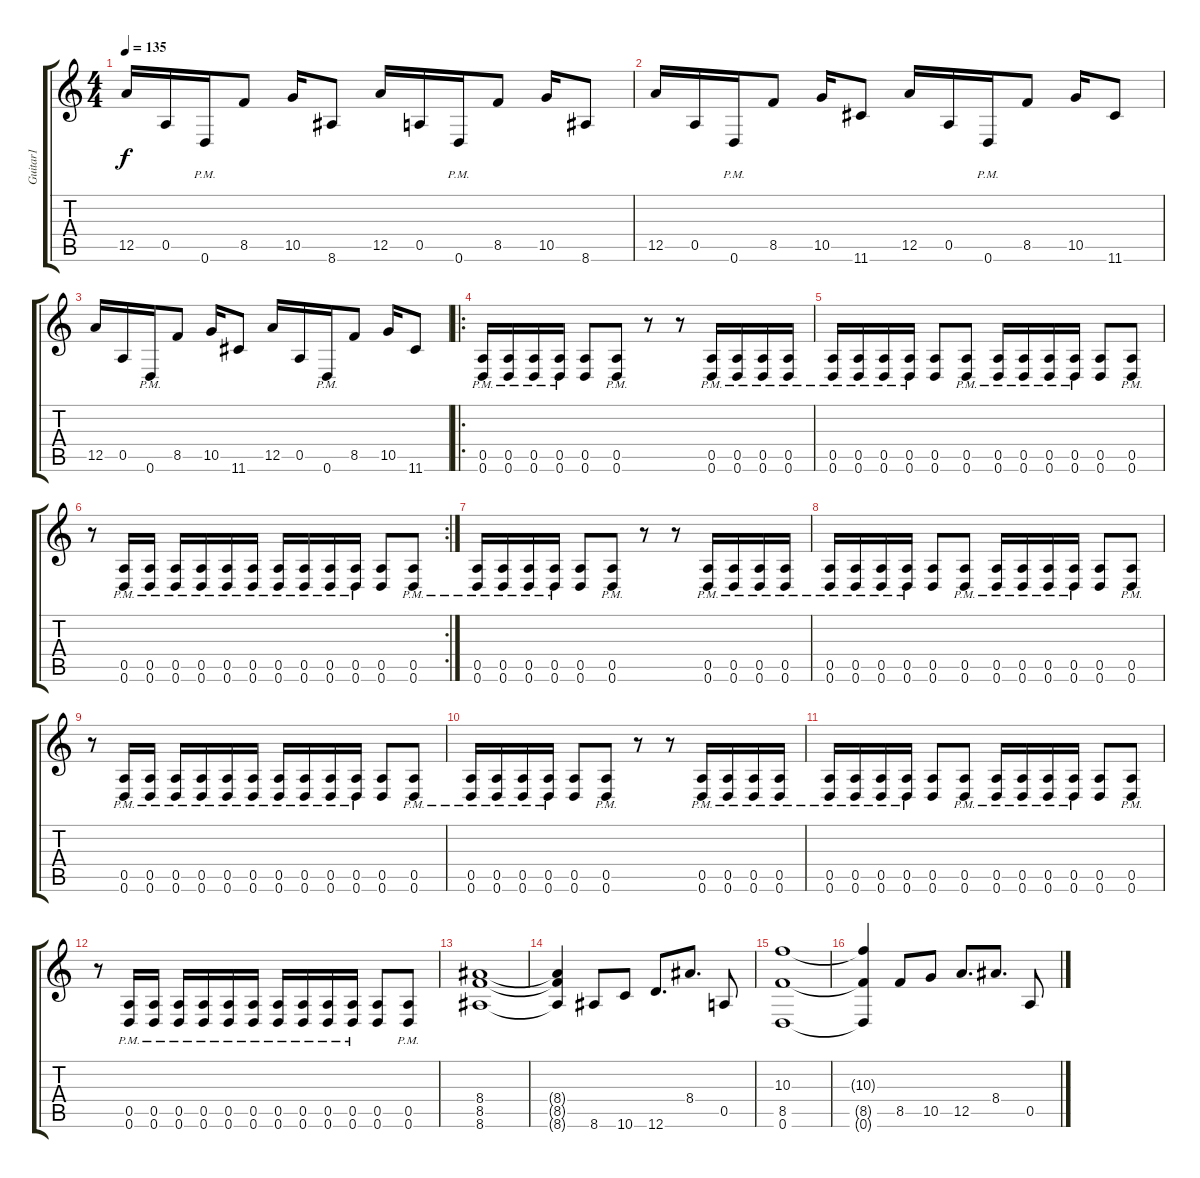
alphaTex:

\track ("Guitar1" "Guitar1") {instrument distortionguitar}
\staff {score tabs}
\tuning (E4 B3 G3 D3 A2 D2) {hide}
\ts (4 4)
\tempo 135
\clef g2
\ks c
12.5.16{dy f} 0.5.16 0.6{pm}.16 8.5.8 10.5.16 8.6.8 12.5.16 0.5.16 0.6{pm}.16 8.5.8 10.5.16 8.6.8 |
12.5.16 0.5.16 0.6{pm}.16 8.5.8 10.5.16 11.6.8 12.5.16 0.5.16 0.6{pm}.16 8.5.8 10.5.16 11.6.8 |
12.5.16 0.5.16 0.6{pm}.16 8.5.8 10.5.16 11.6.8 12.5.16 0.5.16 0.6{pm}.16 8.5.8 10.5.16 11.6.8 |
\ro
(0.5{pm} 0.6{pm}).16 (0.5{pm} 0.6{pm}).16 (0.5{pm} 0.6{pm}).16 (0.5{pm} 0.6{pm}).16 (0.5 0.6).8 (0.5{pm} 0.6{pm}).8 r.8 r.8 (0.5{pm} 0.6{pm}).16 (0.5{pm} 0.6{pm}).16 (0.5{pm} 0.6{pm}).16 (0.5{pm} 0.6{pm}).16 |
(0.5{pm} 0.6{pm}).16 (0.5{pm} 0.6{pm}).16 (0.5{pm} 0.6{pm}).16 (0.5{pm} 0.6{pm}).16 (0.5 0.6).8 (0.5{pm} 0.6{pm}).8 (0.5{pm} 0.6{pm}).16 (0.5{pm} 0.6{pm}).16 (0.5{pm} 0.6{pm}).16 (0.5{pm} 0.6{pm}).16 (0.5 0.6).8 (0.5{pm} 0.6{pm}).8 |
\rc 2
r.8 (0.5{pm} 0.6{pm}).16 (0.5{pm} 0.6{pm}).16 (0.5{pm} 0.6{pm}).16 (0.5{pm} 0.6{pm}).16 (0.5{pm} 0.6{pm}).16 (0.5{pm} 0.6{pm}).16 (0.5{pm} 0.6{pm}).16 (0.5{pm} 0.6{pm}).16 (0.5{pm} 0.6{pm}).16 (0.5{pm} 0.6{pm}).16 (0.5 0.6).8 (0.5{pm} 0.6{pm}).8 |
(0.5{pm} 0.6{pm}).16 (0.5{pm} 0.6{pm}).16 (0.5{pm} 0.6{pm}).16 (0.5{pm} 0.6{pm}).16 (0.5 0.6).8 (0.5{pm} 0.6{pm}).8 r.8 r.8 (0.5{pm} 0.6{pm}).16 (0.5{pm} 0.6{pm}).16 (0.5{pm} 0.6{pm}).16 (0.5{pm} 0.6{pm}).16 |
(0.5{pm} 0.6{pm}).16 (0.5{pm} 0.6{pm}).16 (0.5{pm} 0.6{pm}).16 (0.5{pm} 0.6{pm}).16 (0.5 0.6).8 (0.5{pm} 0.6{pm}).8 (0.5{pm} 0.6{pm}).16 (0.5{pm} 0.6{pm}).16 (0.5{pm} 0.6{pm}).16 (0.5{pm} 0.6{pm}).16 (0.5 0.6).8 (0.5{pm} 0.6{pm}).8 |
r.8 (0.5{pm} 0.6{pm}).16 (0.5{pm} 0.6{pm}).16 (0.5{pm} 0.6{pm}).16 (0.5{pm} 0.6{pm}).16 (0.5{pm} 0.6{pm}).16 (0.5{pm} 0.6{pm}).16 (0.5{pm} 0.6{pm}).16 (0.5{pm} 0.6{pm}).16 (0.5{pm} 0.6{pm}).16 (0.5{pm} 0.6{pm}).16 (0.5 0.6).8 (0.5{pm} 0.6{pm}).8 |
(0.5{pm} 0.6{pm}).16 (0.5{pm} 0.6{pm}).16 (0.5{pm} 0.6{pm}).16 (0.5{pm} 0.6{pm}).16 (0.5 0.6).8 (0.5{pm} 0.6{pm}).8 r.8 r.8 (0.5{pm} 0.6{pm}).16 (0.5{pm} 0.6{pm}).16 (0.5{pm} 0.6{pm}).16 (0.5{pm} 0.6{pm}).16 |
(0.5{pm} 0.6{pm}).16 (0.5{pm} 0.6{pm}).16 (0.5{pm} 0.6{pm}).16 (0.5{pm} 0.6{pm}).16 (0.5 0.6).8 (0.5{pm} 0.6{pm}).8 (0.5{pm} 0.6{pm}).16 (0.5{pm} 0.6{pm}).16 (0.5{pm} 0.6{pm}).16 (0.5{pm} 0.6{pm}).16 (0.5 0.6).8 (0.5{pm} 0.6{pm}).8 |
r.8 (0.5{pm} 0.6{pm}).16 (0.5{pm} 0.6{pm}).16 (0.5{pm} 0.6{pm}).16 (0.5{pm} 0.6{pm}).16 (0.5{pm} 0.6{pm}).16 (0.5{pm} 0.6{pm}).16 (0.5{pm} 0.6{pm}).16 (0.5{pm} 0.6{pm}).16 (0.5{pm} 0.6{pm}).16 (0.5{pm} 0.6{pm}).16 (0.5 0.6).8 (0.5{pm} 0.6{pm}).8 |
(8.4 8.5 8.6).1 |
(8.4{t} 8.5{t} 8.6{t}).4 8.6.8 10.6.8 12.6.8{d} 8.4.8{d} 0.5.8 |
(10.3 8.5 0.6).1 |
(10.3{t} 8.5{t} 0.6{t}).4 8.5.8 10.5.8 12.5.8{d} 8.4.8{d} 0.5.8
